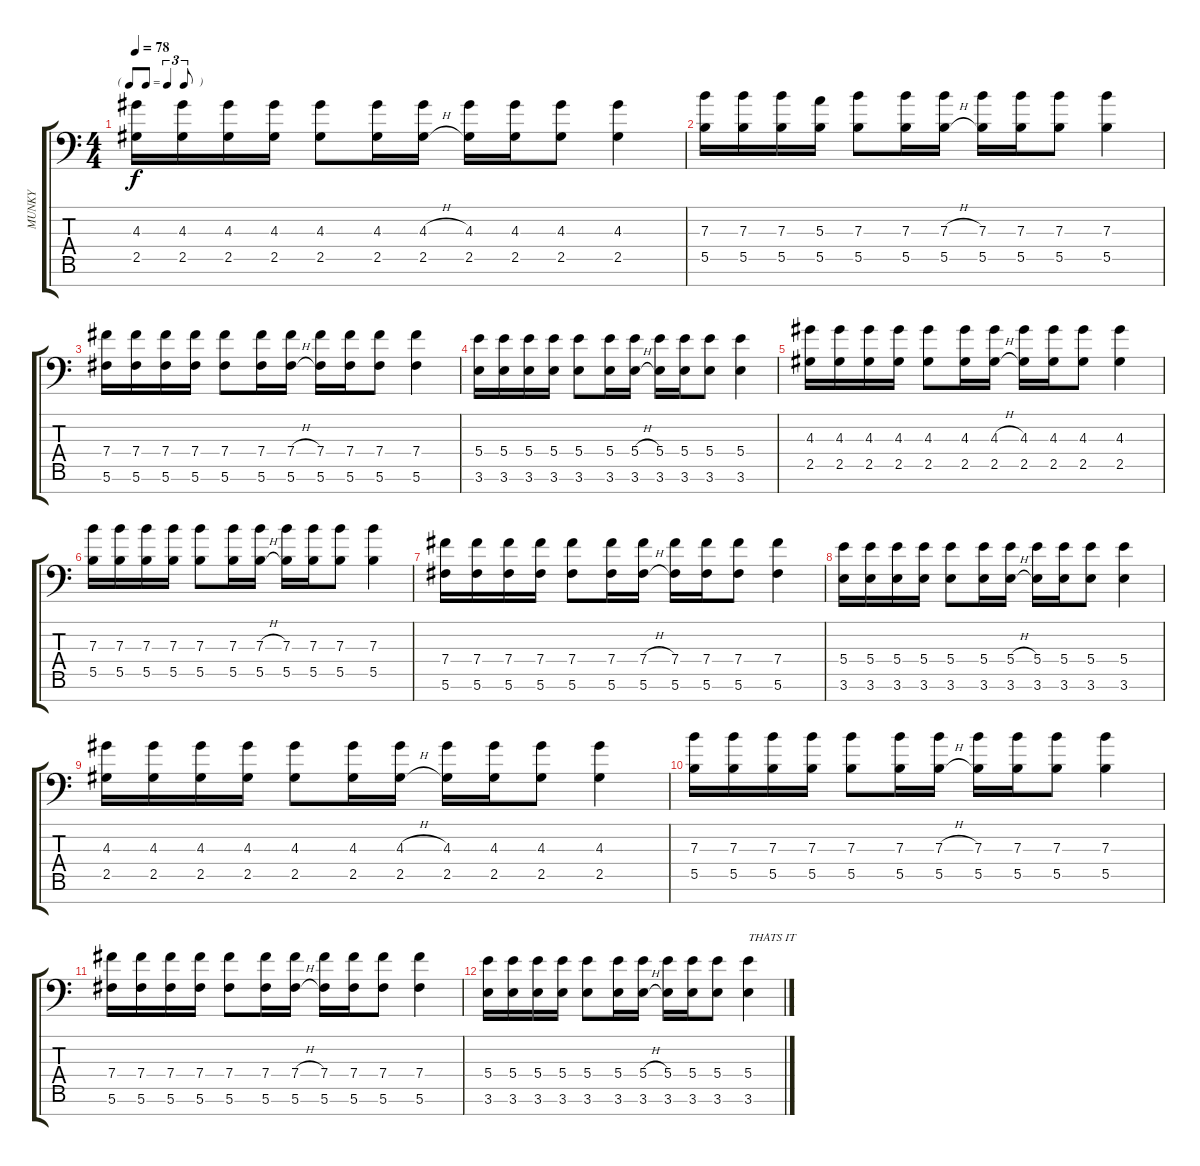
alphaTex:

\track ("MUNKY" "MUNKY") {instrument electricguitarmuted}
\staff {score tabs}
\tuning (Db4 Ab3 E3 B2 Gb2 Db2 Ab1) {hide}
\ts (4 4)
\tf triplet8th
\tempo 78
\clef f4
\ks c
(4.3 2.5).16{dy f} (4.3 2.5).16 (4.3 2.5).16 (4.3 2.5).16 (4.3 2.5).8 (4.3 2.5).16 (4.3{h} 2.5{h}).16 (4.3 2.5).16 (4.3 2.5).16 (4.3 2.5).8 (4.3 2.5).4 |
(7.3 5.5).16 (7.3 5.5).16 (7.3 5.5).16 (5.3 5.5).16 (7.3 5.5).8 (7.3 5.5).16 (7.3{h} 5.5{h}).16 (7.3 5.5).16 (7.3 5.5).16 (7.3 5.5).8 (7.3 5.5).4 |
(7.4 5.6).16 (7.4 5.6).16 (7.4 5.6).16 (7.4 5.6).16 (7.4 5.6).8 (7.4 5.6).16 (7.4{h} 5.6{h}).16 (7.4 5.6).16 (7.4 5.6).16 (7.4 5.6).8 (7.4 5.6).4 |
(5.4 3.6).16 (5.4 3.6).16 (5.4 3.6).16 (5.4 3.6).16 (5.4 3.6).8 (5.4 3.6).16 (5.4{h} 3.6{h}).16 (5.4 3.6).16 (5.4 3.6).16 (5.4 3.6).8 (5.4 3.6).4 |
(4.3 2.5).16 (4.3 2.5).16 (4.3 2.5).16 (4.3 2.5).16 (4.3 2.5).8 (4.3 2.5).16 (4.3{h} 2.5{h}).16 (4.3 2.5).16 (4.3 2.5).16 (4.3 2.5).8 (4.3 2.5).4 |
(7.3 5.5).16 (7.3 5.5).16 (7.3 5.5).16 (7.3 5.5).16 (7.3 5.5).8 (7.3 5.5).16 (7.3{h} 5.5{h}).16 (7.3 5.5).16 (7.3 5.5).16 (7.3 5.5).8 (7.3 5.5).4 |
(7.4 5.6).16 (7.4 5.6).16 (7.4 5.6).16 (7.4 5.6).16 (7.4 5.6).8 (7.4 5.6).16 (7.4{h} 5.6{h}).16 (7.4 5.6).16 (7.4 5.6).16 (7.4 5.6).8 (7.4 5.6).4 |
(5.4 3.6).16 (5.4 3.6).16 (5.4 3.6).16 (5.4 3.6).16 (5.4 3.6).8 (5.4 3.6).16 (5.4{h} 3.6{h}).16 (5.4 3.6).16 (5.4 3.6).16 (5.4 3.6).8 (5.4 3.6).4 |
(4.3 2.5).16 (4.3 2.5).16 (4.3 2.5).16 (4.3 2.5).16 (4.3 2.5).8 (4.3 2.5).16 (4.3{h} 2.5{h}).16 (4.3 2.5).16 (4.3 2.5).16 (4.3 2.5).8 (4.3 2.5).4 |
(7.3 5.5).16 (7.3 5.5).16 (7.3 5.5).16 (7.3 5.5).16 (7.3 5.5).8 (7.3 5.5).16 (7.3{h} 5.5{h}).16 (7.3 5.5).16 (7.3 5.5).16 (7.3 5.5).8 (7.3 5.5).4 |
(7.4 5.6).16 (7.4 5.6).16 (7.4 5.6).16 (7.4 5.6).16 (7.4 5.6).8 (7.4 5.6).16 (7.4{h} 5.6{h}).16 (7.4 5.6).16 (7.4 5.6).16 (7.4 5.6).8 (7.4 5.6).4 |
(5.4 3.6).16 (5.4 3.6).16 (5.4 3.6).16 (5.4 3.6).16 (5.4 3.6).8 (5.4 3.6).16 (5.4{h} 3.6{h}).16 (5.4 3.6).16 (5.4 3.6).16 (5.4 3.6).8 (5.4 3.6).4{txt "THATS IT"}
